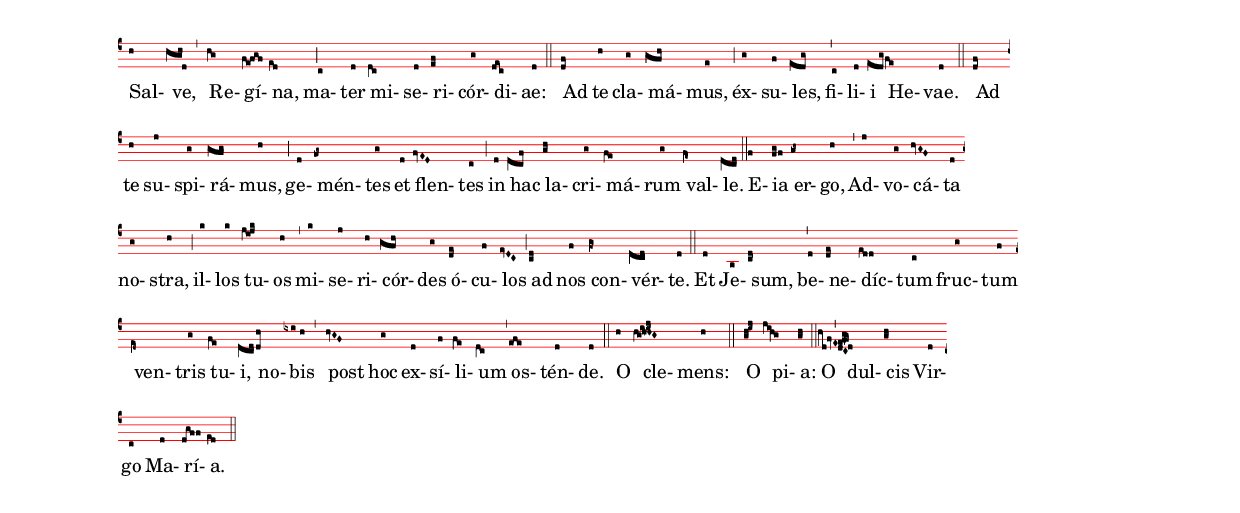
\version "2.11.57"

#(set-global-staff-size 15)
\paper{
  ragged-right=##t
  line-width=17\cm
  indent=0\cm
}

\layout {
  \context { \Score
    \override PaperColumn #'keep-inside-line = ##t
    \override NonMusicalPaperColumn #'keep-inside-line = ##t
  }
}

\include "gregorian-init.ly" 

\score {
  <<
    \new VaticanaVoice = "cantus" {
      \clef "vaticana-do3"
      % Verse 1 — Salve, Regína
      a\melisma \[ a \flexa g \pes a\melismaEnd \] d
      \divisioMinima
      \[ a\melisma \flexa g\melismaEnd \]
      \[ f\melisma \flexa e f \pes g \flexa f\melismaEnd \]
      \[ e\melisma \flexa d\melismaEnd \]
      \divisioMaior
      c d \[d\melisma \flexa c\melismaEnd \] d
      \[ e\melisma \pes f\melismaEnd\] g
      \[d\melisma \pes e \flexa c\melismaEnd \] d
      \finalis
      % Verse 2 — Vita, dulcédo
      % a\melisma \[ a \flexa g \pes a\melismaEnd \] d
      % \divisioMinima
      % \[ a\melisma \flexa g\melismaEnd \]
      % \[ f\melisma \flexa e f \pes g \flexa f\melismaEnd \]
      % \[ e\melisma \flexa d\melismaEnd \]
      % \divisioMaior
      % c d \[e\melisma \pes f\melismaEnd \] g
      % \[d\melisma \pes e \flexa c\melismaEnd \] d
      % \finalis
      % Verse 3 — Ad te clamámus
      \[ d\melisma \pes f\melismaEnd\] a g
      \[ g\melisma \flexa f \pes a\melismaEnd\] e
      \divisioMaior
      g f \[ e\melisma \flexa d \pes g\melismaEnd \]
      \divisioMinima
      c d \[ e\melisma \flexa d \pes g\melismaEnd \]
      \[ f\melisma \flexa e\melismaEnd \] d
      \finalis
      % Verse 4 — Ad te suspirámus
      \[ d\melisma \pes f\melismaEnd \] a c' g
      \[ g\melisma \flexa f \pes g\melismaEnd \] a
      \divisioMaior
      d \[ f\melisma \pes \deminutum g\melismaEnd \] g d
      \[ \virga f\melisma \inclinatum e \inclinatum d\melismaEnd \]
      c \divisioMaior
      d \[ d\melisma \flexa c \pes f\melismaEnd \]
      \[ g\melisma \pes a\melismaEnd \]
      g \[ f\melisma \flexa e\melismaEnd \] g
      \[ f\melisma \flexa \deminutum e\melismaEnd \]
      \[ d\melisma \flexa c \pes d\melismaEnd \]
      \finalis
      % Verse 5 — Eia ergo, Advocáta nostra
      f\melisma \[ f \pes g\melismaEnd \] f
      \[ g\melisma \pes \deminutum a\melismaEnd \] a
      \divisioMinima
      c' g \[ \virga a\melisma \inclinatum g \inclinatum f\melismaEnd \] d g a
      \divisioMaior
      d' d' \[ c'\melisma \flexa b c' \pes d'\melismaEnd \] a
      \divisioMinima
      d' c' a \[ g\melisma \flexa f \pes a\melismaEnd \] g
      \[ d\melisma \pes e\melismaEnd \] f
      \[ \virga e\melisma \inclinatum d \inclinatum c\melismaEnd \]
      \divisioMaior
      \[ c\melisma \pes d\melismaEnd \]
      f \[ g\melisma \flexa \deminutum f\melismaEnd \]
      \[ d\melisma \flexa c \pes d\melismaEnd \] d
      \finalis
      % Verse 6 — Et Jesum
      d a, \[ c\melisma \pes d\melismaEnd \]
      \divisioMinima
      d \[ d\melisma \pes e\melismaEnd \] \[ e\melisma \flexa d d\melismaEnd \]
      c g f \[ e\melisma \flexa \deminutum d\melismaEnd \] g
      \[ f\melisma \flexa e\melismaEnd \]
      \[ d\melisma \flexa c \pes d\melismaEnd \]
      \[ d\melisma \pes a \] \virga bes\melismaEnd a
      \divisioMinima
      \[ \virga a\melisma \inclinatum g \inclinatum f\melismaEnd \] g d f
      \[ f\melisma \flexa e\melismaEnd \] \[ d\melisma \flexa c\melismaEnd \]
      \divisioMinima
      \[ e\melisma \pes f \flexa e\melismaEnd \] d d
      \finalis
      % Verse 7 ad finem — O clemens: O pia: O dulcis Virgo María
      a\melisma \[a \flexa g a \quilisma b \pes c'\melismaEnd \]
      \[ \virga b\melisma \inclinatum a \inclinatum g\melismaEnd \] a
      \finalis
      \[ g\melisma \pes a \quilisma b \pes c' \] \[ c' \flexa b\melismaEnd \]
      \[ a\melisma \flexa g\melismaEnd \] \[ g\melisma \pes a\melismaEnd \]
      \finalis
      \[ a\melisma \flexa d \virga f \inclinatum e \inclinatum d \inclinatum c d \]
      \divisioMinima
      \[ d \pes e f \pes g\melismaEnd \]
      \[ g\melisma \flexa \deminutum f\melismaEnd \]
      \[ g\melisma \pes a\melismaEnd \]
      d c d \[ d\melisma \pes g \flexa f f\melismaEnd \]
      \[ e\melisma \flexa d\melismaEnd \]
      \finalis
    }
    \new Lyrics \lyricsto "cantus" {
      Sal- ve, Re- gí- na, ma- ter mi- se- ri- cór- di- ae:
      % Vi- ta, dul- cé- do, et spes no- stra, sal- ve.
      Ad te cla- má- mus, éx- su- les, fi- li- i He- vae.
      Ad te su- spi- rá- mus, ge- mén- tes et flen- tes in hac la- cri- má- rum
      val- le.
      E- ia er- go, Ad- vo- cá- ta no- stra, il- los tu- os mi- se- ri- cór- des
      ó- cu- los ad nos con- vér- te.
      Et Je- sum, be- ne- díc- tum fruc- tum ven- tris tu- i, no- bis post hoc
      ex- sí- li- um os- tén- de.
      O cle- mens:
      O pi- a:
      O dul- cis Vir- go Ma- rí- a.
    }
  >>
}

\layout {
  \context {
    \Staff
    \consists Custos_engraver
  }
}

